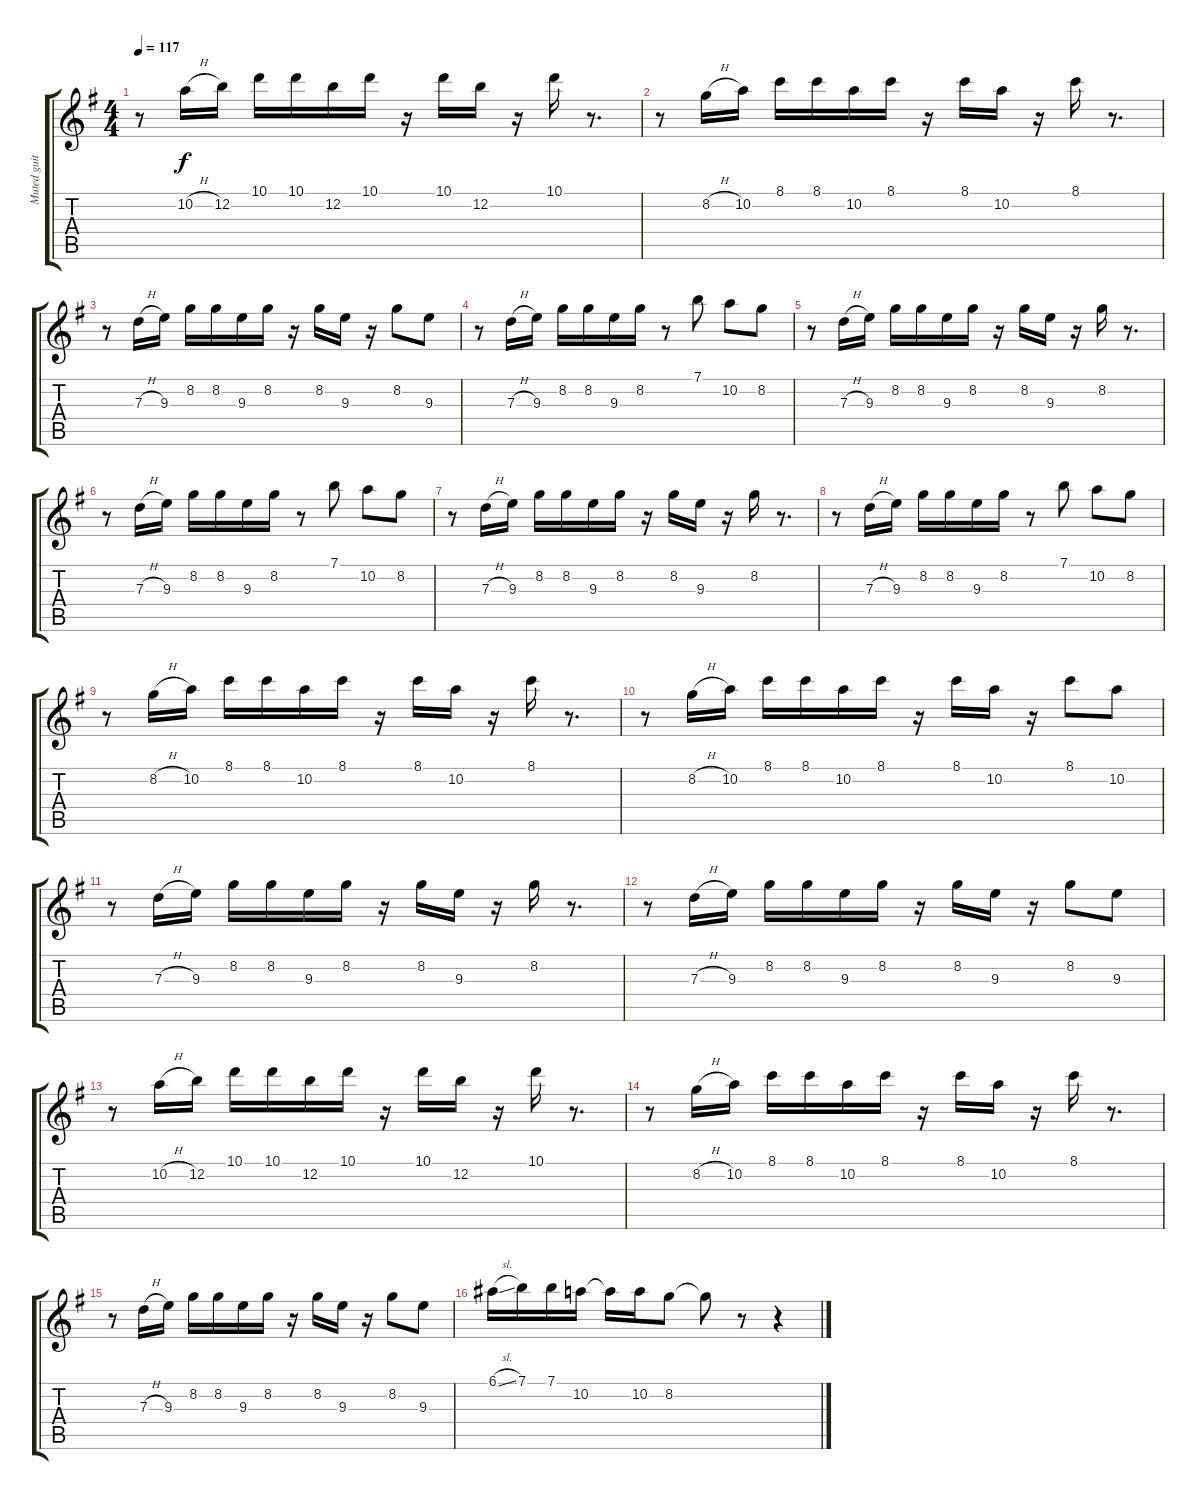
\track ("Muted guitar" "Muted guit") {instrument electricguitarmuted}
\staff {score tabs}
\tuning (E4 B3 G3 D3 A2 E2) {hide}
\ts (4 4)
\tempo 117
\clef g2
\ks g
r.8{dy f} 10.2{h}.16 12.2.16 10.1.16 10.1.16 12.2.16 10.1.16 r.16 10.1.16 12.2.16 r.16 10.1.16 r.8{d} |
r.8 8.2{h}.16 10.2.16 8.1.16 8.1.16 10.2.16 8.1.16 r.16 8.1.16 10.2.16 r.16 8.1.16 r.8{d} |
r.8 7.3{h}.16 9.3.16 8.2.16 8.2.16 9.3.16 8.2.16 r.16 8.2.16 9.3.16 r.16 8.2.8 9.3.8 |
r.8 7.3{h}.16 9.3.16 8.2.16 8.2.16 9.3.16 8.2.16 r.8 7.1.8 10.2.8 8.2.8 |
r.8 7.3{h}.16 9.3.16 8.2.16 8.2.16 9.3.16 8.2.16 r.16 8.2.16 9.3.16 r.16 8.2.16 r.8{d} |
r.8 7.3{h}.16 9.3.16 8.2.16 8.2.16 9.3.16 8.2.16 r.8 7.1.8 10.2.8 8.2.8 |
r.8 7.3{h}.16 9.3.16 8.2.16 8.2.16 9.3.16 8.2.16 r.16 8.2.16 9.3.16 r.16 8.2.16 r.8{d} |
r.8 7.3{h}.16 9.3.16 8.2.16 8.2.16 9.3.16 8.2.16 r.8 7.1.8 10.2.8 8.2.8 |
r.8 8.2{h}.16 10.2.16 8.1.16 8.1.16 10.2.16 8.1.16 r.16 8.1.16 10.2.16 r.16 8.1.16 r.8{d} |
r.8 8.2{h}.16 10.2.16 8.1.16 8.1.16 10.2.16 8.1.16 r.16 8.1.16 10.2.16 r.16 8.1.8 10.2.8 |
r.8 7.3{h}.16 9.3.16 8.2.16 8.2.16 9.3.16 8.2.16 r.16 8.2.16 9.3.16 r.16 8.2.16 r.8{d} |
r.8 7.3{h}.16 9.3.16 8.2.16 8.2.16 9.3.16 8.2.16 r.16 8.2.16 9.3.16 r.16 8.2.8 9.3.8 |
r.8 10.2{h}.16 12.2.16 10.1.16 10.1.16 12.2.16 10.1.16 r.16 10.1.16 12.2.16 r.16 10.1.16 r.8{d} |
r.8 8.2{h}.16 10.2.16 8.1.16 8.1.16 10.2.16 8.1.16 r.16 8.1.16 10.2.16 r.16 8.1.16 r.8{d} |
r.8 7.3{h}.16 9.3.16 8.2.16 8.2.16 9.3.16 8.2.16 r.16 8.2.16 9.3.16 r.16 8.2.8 9.3.8 |
6.1{sl}.16 7.1.16 7.1.16 10.2.16 10.2{t}.16 10.2.16 8.2.8 8.2{t}.8 r.8 r.4
